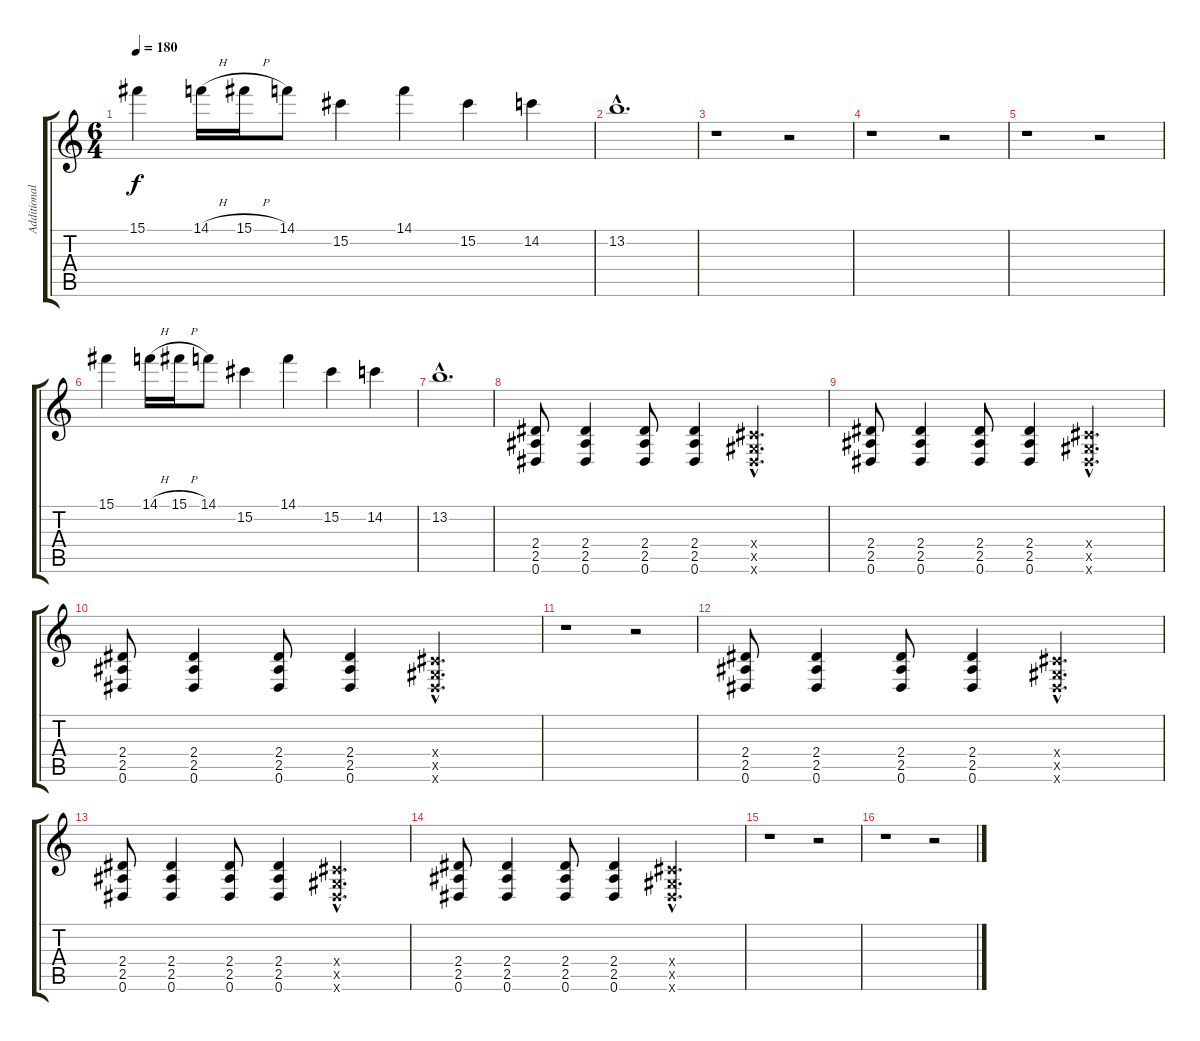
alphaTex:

\track ("Additional Guitars" "Additional") {instrument distortionguitar}
\staff {score tabs}
\tuning (Eb4 Bb3 Gb3 Db3 Ab2 Eb2) {hide}
\ts (6 4)
\tempo 180
\clef g2
\ks c
15.1.4{dy f} 14.1{h}.16 15.1{h}.16 14.1.8 15.2.4 14.1.4 15.2.4 14.2.4 |
13.2{hac}.1{d} |
r.1 r.2 |
r.1 r.2 |
r.1 r.2 |
15.1.4 14.1{h}.16 15.1{h}.16 14.1.8 15.2.4 14.1.4 15.2.4 14.2.4 |
13.2{hac}.1{d} |
(2.4 2.5 0.6).8 (2.4 2.5 0.6).4 (2.4 2.5 0.6).8 (2.4 2.5 0.6).4 (0.4{hac x} 0.5{hac x} 0.6{hac x}).2{d} |
(2.4 2.5 0.6).8 (2.4 2.5 0.6).4 (2.4 2.5 0.6).8 (2.4 2.5 0.6).4 (0.4{hac x} 0.5{hac x} 0.6{hac x}).2{d} |
(2.4 2.5 0.6).8 (2.4 2.5 0.6).4 (2.4 2.5 0.6).8 (2.4 2.5 0.6).4 (0.4{hac x} 0.5{hac x} 0.6{hac x}).2{d} |
r.1 r.2 |
(2.4 2.5 0.6).8 (2.4 2.5 0.6).4 (2.4 2.5 0.6).8 (2.4 2.5 0.6).4 (0.4{hac x} 0.5{hac x} 0.6{hac x}).2{d} |
(2.4 2.5 0.6).8 (2.4 2.5 0.6).4 (2.4 2.5 0.6).8 (2.4 2.5 0.6).4 (0.4{hac x} 0.5{hac x} 0.6{hac x}).2{d} |
(2.4 2.5 0.6).8 (2.4 2.5 0.6).4 (2.4 2.5 0.6).8 (2.4 2.5 0.6).4 (0.4{hac x} 0.5{hac x} 0.6{hac x}).2{d} |
r.1 r.2 |
r.1 r.2
